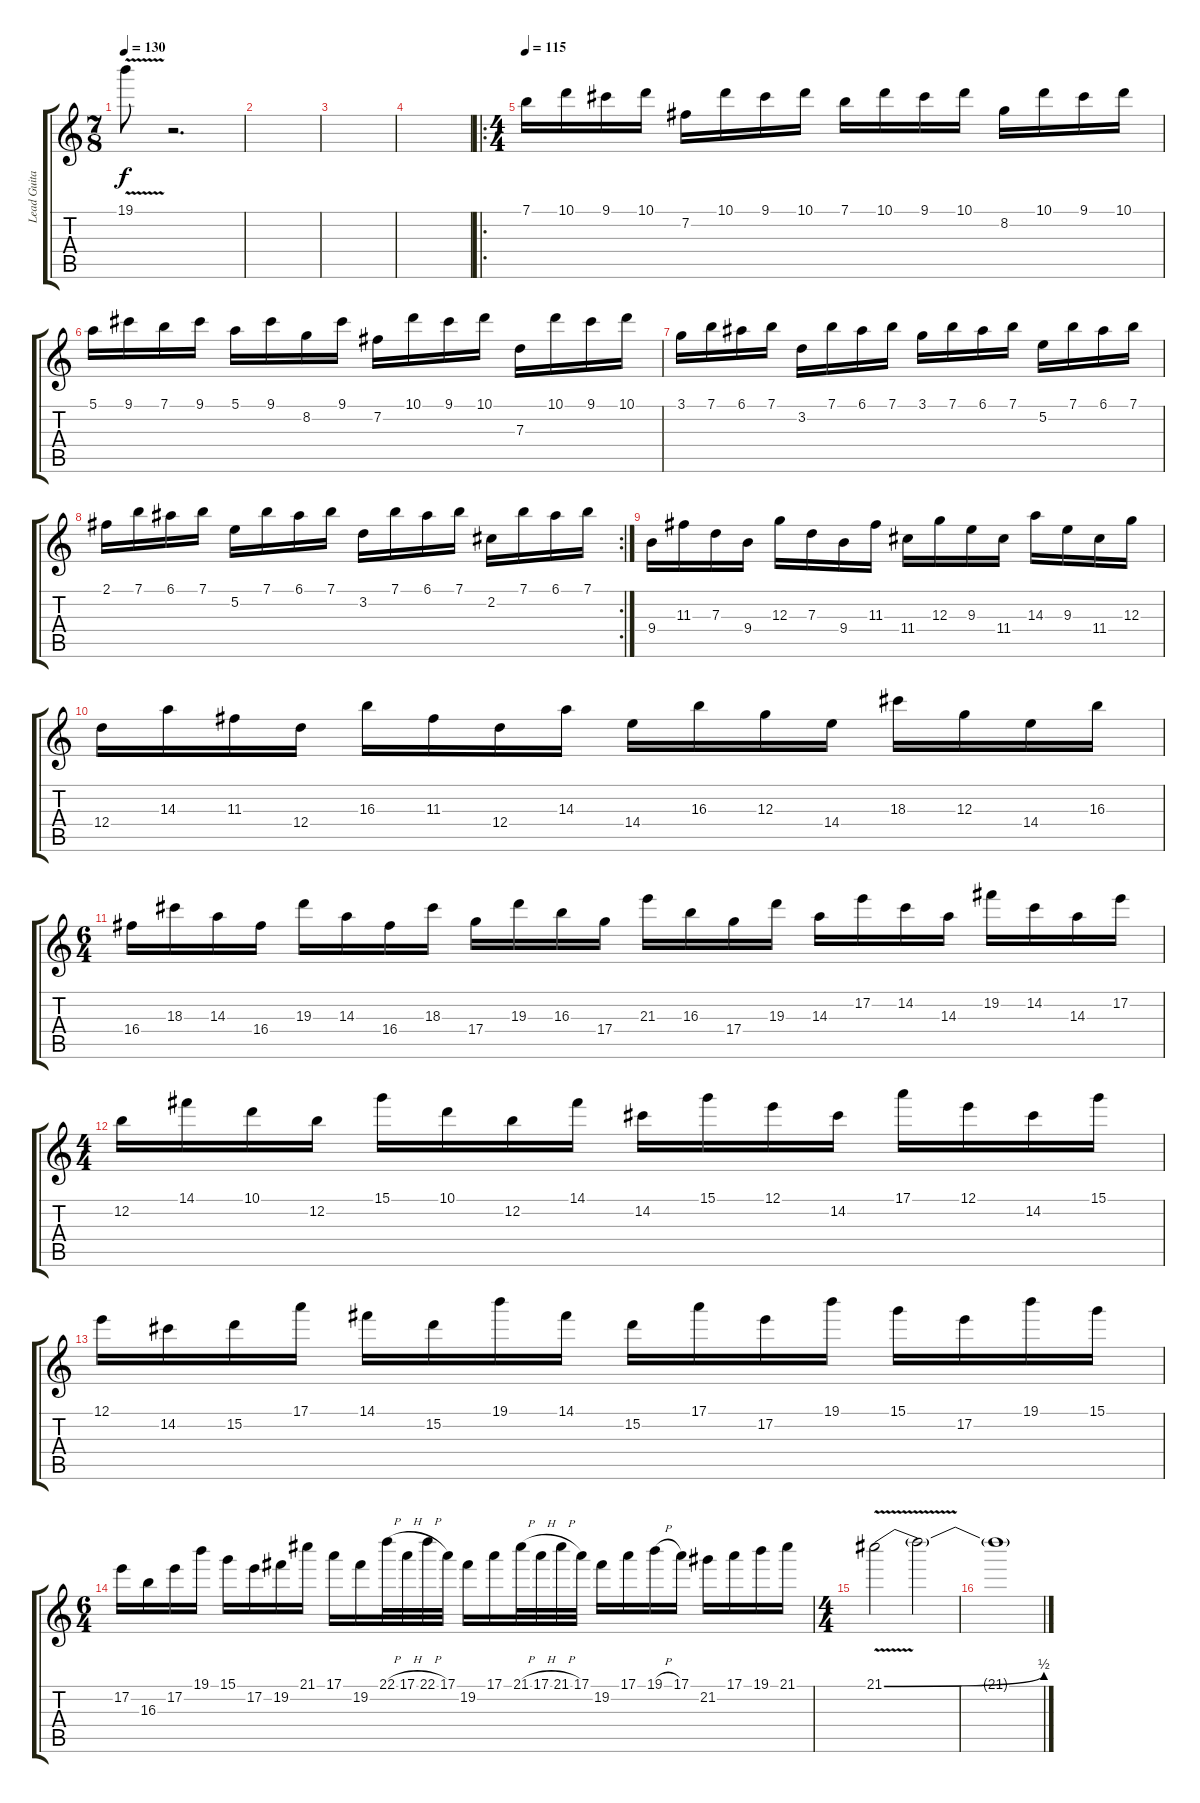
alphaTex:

\track ("Lead Guitar 1" "Lead Guita") {instrument distortionguitar}
\staff {score tabs}
\tuning (E4 B3 G3 D3 A2 E2) {hide}
\ts (7 8)
\tempo 130
\clef g2
\ks c
19.1{v}.8{dy f} r.2{d} |
|
|
|
\ro
\ts (4 4)
\tempo 115
7.1.16 10.1.16 9.1.16 10.1.16 7.2.16 10.1.16 9.1.16 10.1.16 7.1.16 10.1.16 9.1.16 10.1.16 8.2.16 10.1.16 9.1.16 10.1.16 |
5.1.16 9.1.16 7.1.16 9.1.16 5.1.16 9.1.16 8.2.16 9.1.16 7.2.16 10.1.16 9.1.16 10.1.16 7.3.16 10.1.16 9.1.16 10.1.16 |
3.1.16 7.1.16 6.1.16 7.1.16 3.2.16 7.1.16 6.1.16 7.1.16 3.1.16 7.1.16 6.1.16 7.1.16 5.2.16 7.1.16 6.1.16 7.1.16 |
\rc 2
2.1.16 7.1.16 6.1.16 7.1.16 5.2.16 7.1.16 6.1.16 7.1.16 3.2.16 7.1.16 6.1.16 7.1.16 2.2.16 7.1.16 6.1.16 7.1.16 |
9.4.16 11.3.16 7.3.16 9.4.16 12.3.16 7.3.16 9.4.16 11.3.16 11.4.16 12.3.16 9.3.16 11.4.16 14.3.16 9.3.16 11.4.16 12.3.16 |
12.4.16 14.3.16 11.3.16 12.4.16 16.3.16 11.3.16 12.4.16 14.3.16 14.4.16 16.3.16 12.3.16 14.4.16 18.3.16 12.3.16 14.4.16 16.3.16 |
\ts (6 4)
16.4.16 18.3.16 14.3.16 16.4.16 19.3.16 14.3.16 16.4.16 18.3.16 17.4.16 19.3.16 16.3.16 17.4.16 21.3.16 16.3.16 17.4.16 19.3.16 14.3.16 17.2.16 14.2.16 14.3.16 19.2.16 14.2.16 14.3.16 17.2.16 |
\ts (4 4)
12.2.16 14.1.16 10.1.16 12.2.16 15.1.16 10.1.16 12.2.16 14.1.16 14.2.16 15.1.16 12.1.16 14.2.16 17.1.16 12.1.16 14.2.16 15.1.16 |
12.1.16 14.2.16 15.2.16 17.1.16 14.1.16 15.2.16 19.1.16 14.1.16 15.2.16 17.1.16 17.2.16 19.1.16 15.1.16 17.2.16 19.1.16 15.1.16 |
\ts (6 4)
17.2.16 16.3.16 17.2.16 19.1.16 15.1.16 17.2.16 19.2.16 21.1.16 17.1.16 19.2.16 22.1{h}.32 17.1{h}.32 22.1{h}.32 17.1.32 19.2.16 17.1.16 21.1{h}.32 17.1{h}.32 21.1{h}.32 17.1.32 19.2.16 17.1.16 19.1{h}.16 17.1.16 21.2.16 17.1.16 19.1.16 21.1.16 |
\ts (4 4)
21.1{be (bend 0 0 60 2) v}.2 21.1{t}.2 |
21.1{t}.1
